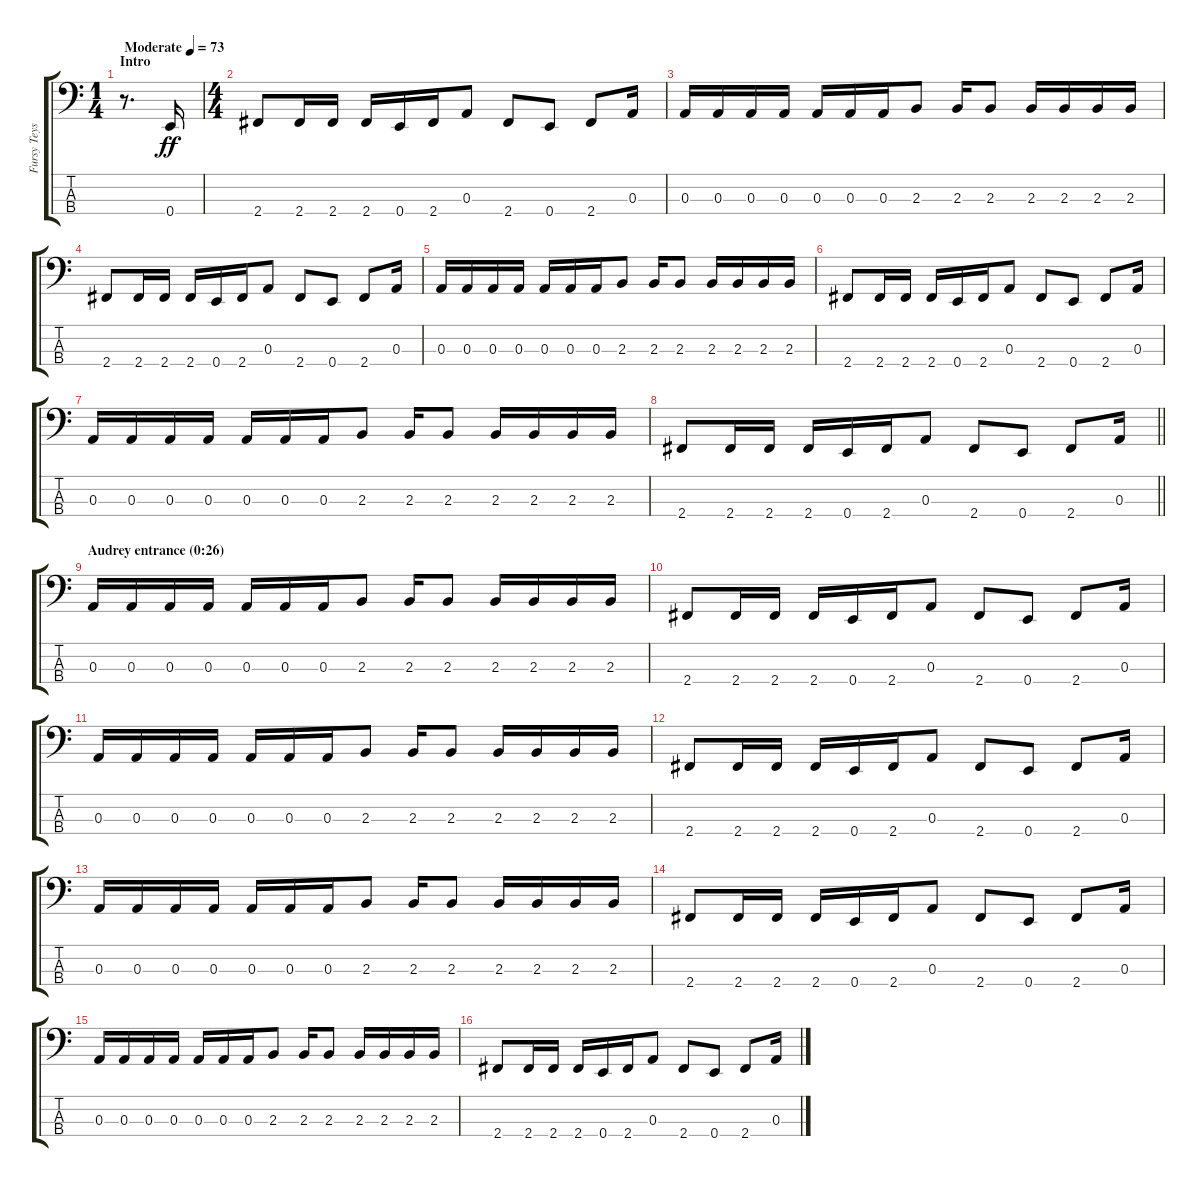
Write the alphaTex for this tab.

\track ("Fursy Teyssier" "Fursy Teys") {instrument electricbassfinger}
\staff {score tabs}
\tuning (G2 D2 A1 E1) {hide}
\ts (1 4)
\section ("" "Intro")
\tempo (73 "Moderate")
\clef f4
\ks c
r.8{d dy ff instrument electricbassfinger} 0.4.16 |
\ts (4 4)
2.4.8 2.4.16 2.4.16 2.4.16 0.4.16 2.4.16 0.3.8 2.4.8 0.4.8 2.4.8 0.3.16 |
0.3.16 0.3.16 0.3.16 0.3.16 0.3.16 0.3.16 0.3.16 2.3.8 2.3.16 2.3.8 2.3.16 2.3.16 2.3.16 2.3.16 |
2.4.8 2.4.16 2.4.16 2.4.16 0.4.16 2.4.16 0.3.8 2.4.8 0.4.8 2.4.8 0.3.16 |
0.3.16 0.3.16 0.3.16 0.3.16 0.3.16 0.3.16 0.3.16 2.3.8 2.3.16 2.3.8 2.3.16 2.3.16 2.3.16 2.3.16 |
2.4.8 2.4.16 2.4.16 2.4.16 0.4.16 2.4.16 0.3.8 2.4.8 0.4.8 2.4.8 0.3.16 |
0.3.16 0.3.16 0.3.16 0.3.16 0.3.16 0.3.16 0.3.16 2.3.8 2.3.16 2.3.8 2.3.16 2.3.16 2.3.16 2.3.16 |
\barLineRight lightlight
2.4.8 2.4.16 2.4.16 2.4.16 0.4.16 2.4.16 0.3.8 2.4.8 0.4.8 2.4.8 0.3.16 |
\section ("" "Audrey entrance (0:26)")
0.3.16 0.3.16 0.3.16 0.3.16 0.3.16 0.3.16 0.3.16 2.3.8 2.3.16 2.3.8 2.3.16 2.3.16 2.3.16 2.3.16 |
2.4.8 2.4.16 2.4.16 2.4.16 0.4.16 2.4.16 0.3.8 2.4.8 0.4.8 2.4.8 0.3.16 |
0.3.16 0.3.16 0.3.16 0.3.16 0.3.16 0.3.16 0.3.16 2.3.8 2.3.16 2.3.8 2.3.16 2.3.16 2.3.16 2.3.16 |
2.4.8 2.4.16 2.4.16 2.4.16 0.4.16 2.4.16 0.3.8 2.4.8 0.4.8 2.4.8 0.3.16 |
0.3.16 0.3.16 0.3.16 0.3.16 0.3.16 0.3.16 0.3.16 2.3.8 2.3.16 2.3.8 2.3.16 2.3.16 2.3.16 2.3.16 |
2.4.8 2.4.16 2.4.16 2.4.16 0.4.16 2.4.16 0.3.8 2.4.8 0.4.8 2.4.8 0.3.16 |
0.3.16 0.3.16 0.3.16 0.3.16 0.3.16 0.3.16 0.3.16 2.3.8 2.3.16 2.3.8 2.3.16 2.3.16 2.3.16 2.3.16 |
2.4.8 2.4.16 2.4.16 2.4.16 0.4.16 2.4.16 0.3.8 2.4.8 0.4.8 2.4.8 0.3.16
